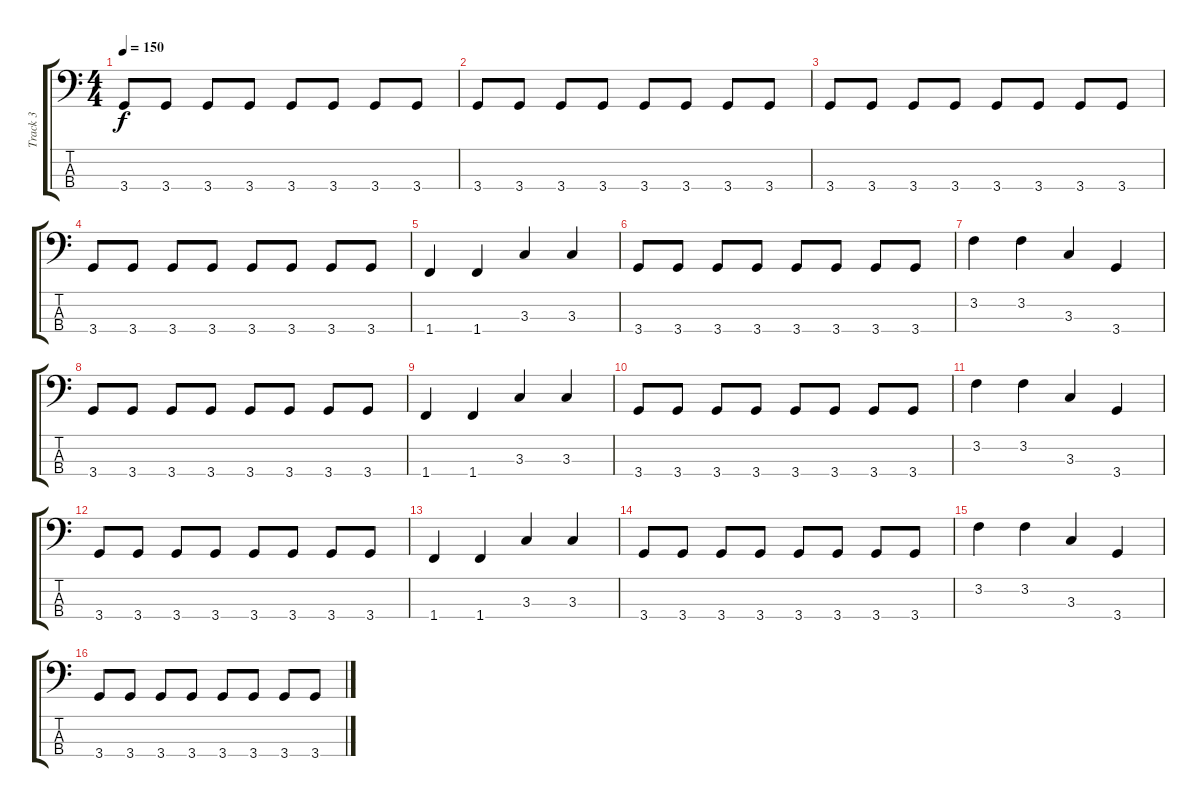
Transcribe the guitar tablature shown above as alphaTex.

\track ("Track 3" "Track 3") {instrument electricbasspick}
\staff {score tabs}
\tuning (G2 D2 A1 E1) {hide}
\ts (4 4)
\tempo 150
\clef f4
\ks c
3.4.8{dy f instrument electricbasspick} 3.4.8 3.4.8 3.4.8 3.4.8 3.4.8 3.4.8 3.4.8 |
3.4.8 3.4.8 3.4.8 3.4.8 3.4.8 3.4.8 3.4.8 3.4.8 |
3.4.8 3.4.8 3.4.8 3.4.8 3.4.8 3.4.8 3.4.8 3.4.8 |
3.4.8 3.4.8 3.4.8 3.4.8 3.4.8 3.4.8 3.4.8 3.4.8 |
1.4.4 1.4.4 3.3.4 3.3.4 |
3.4.8 3.4.8 3.4.8 3.4.8 3.4.8 3.4.8 3.4.8 3.4.8 |
3.2.4 3.2.4 3.3.4 3.4.4 |
3.4.8 3.4.8 3.4.8 3.4.8 3.4.8 3.4.8 3.4.8 3.4.8 |
1.4.4 1.4.4 3.3.4 3.3.4 |
3.4.8 3.4.8 3.4.8 3.4.8 3.4.8 3.4.8 3.4.8 3.4.8 |
3.2.4 3.2.4 3.3.4 3.4.4 |
3.4.8 3.4.8 3.4.8 3.4.8 3.4.8 3.4.8 3.4.8 3.4.8 |
1.4.4 1.4.4 3.3.4 3.3.4 |
3.4.8 3.4.8 3.4.8 3.4.8 3.4.8 3.4.8 3.4.8 3.4.8 |
3.2.4 3.2.4 3.3.4 3.4.4 |
3.4.8 3.4.8 3.4.8 3.4.8 3.4.8 3.4.8 3.4.8 3.4.8
